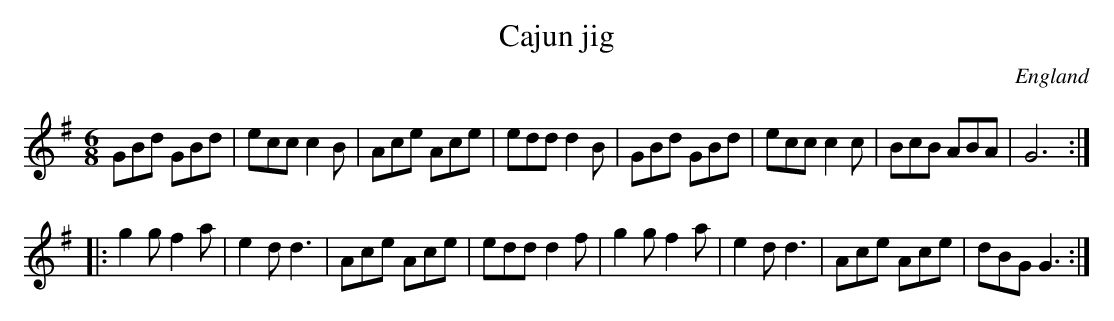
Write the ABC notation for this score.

X:1
T:Cajun jig
O:England
M:6/8
K:G
GBd GBd | ecc c2B | Ace Ace | edd d2B |\
GBd GBd | ecc c2c | BcB ABA | G6 ::
g2g f2a | e2d d3 | Ace Ace | edd d2f |\
g2g f2a | e2d d3 | Ace Ace | dBG G3:|
